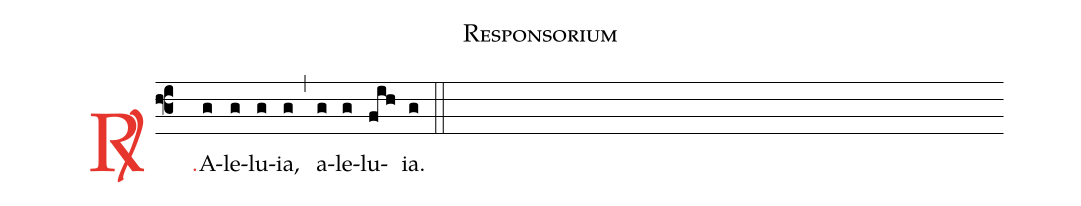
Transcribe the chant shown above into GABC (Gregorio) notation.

name: Responsorium;
%%
(f3)

<nlba><c><sp>R/</sp>.</c>() A</nlba>(g)le(g)lu(g)ia,(g) (,) a(g)le(g)lu(fih)ia.(g)

(::)
